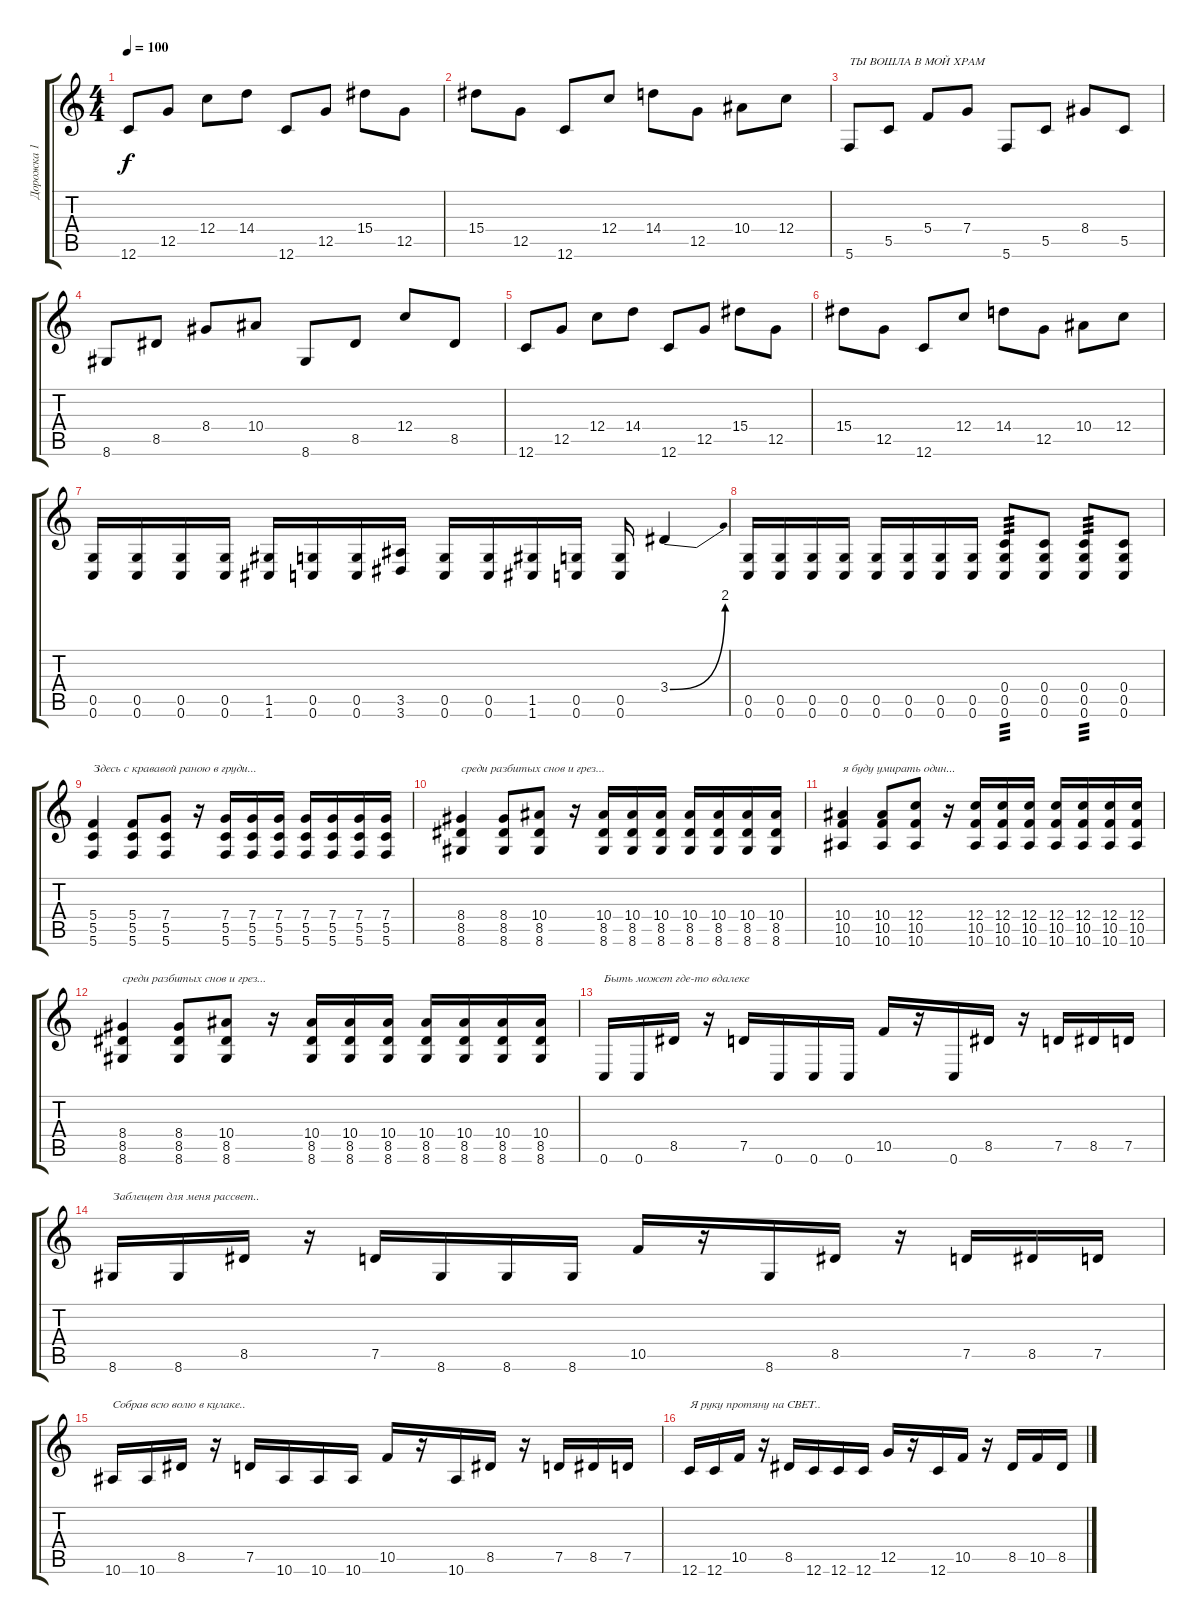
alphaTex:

\track ("Дорожка 1" "Дорожка 1") {instrument overdrivenguitar}
\staff {score tabs}
\tuning (D4 A3 F3 C3 G2 C2) {hide}
\ts (4 4)
\tempo 100
\clef g2
\ks c
12.6.8{dy f} 12.5.8 12.4.8 14.4.8 12.6.8 12.5.8 15.4.8 12.5.8 |
15.4.8 12.5.8 12.6.8 12.4.8 14.4.8 12.5.8 10.4.8 12.4.8 |
5.6.8{txt "ТЫ ВОШЛА В МОЙ ХРАМ"} 5.5.8 5.4.8 7.4.8 5.6.8 5.5.8 8.4.8 5.5.8 |
8.6.8 8.5.8 8.4.8 10.4.8 8.6.8 8.5.8 12.4.8 8.5.8 |
12.6.8 12.5.8 12.4.8 14.4.8 12.6.8 12.5.8 15.4.8 12.5.8 |
15.4.8 12.5.8 12.6.8 12.4.8 14.4.8 12.5.8 10.4.8 12.4.8 |
(0.5 0.6).16 (0.5 0.6).16 (0.5 0.6).16 (0.5 0.6).16 (1.5 1.6).16 (0.5 0.6).16 (0.5 0.6).16 (3.5 3.6).16 (0.5 0.6).16 (0.5 0.6).16 (1.5 1.6).16 (0.5 0.6).16 (0.5 0.6).16 3.4{be (bend 0 0 60 8)}.4 |
(0.5 0.6).16 (0.5 0.6).16 (0.5 0.6).16 (0.5 0.6).16 (0.5 0.6).16 (0.5 0.6).16 (0.5 0.6).16 (0.5 0.6).16 (0.4 0.5 0.6).8{tp 3} (0.4 0.5 0.6).8 (0.4 0.5 0.6).8{tp 3} (0.4 0.5 0.6).8 |
(5.4 5.5 5.6).4{txt "Здесь с крававой раною в груди..."} (5.4 5.5 5.6).8 (7.4 5.5 5.6).8 r.16 (7.4 5.5 5.6).16 (7.4 5.5 5.6).16 (7.4 5.5 5.6).16 (7.4 5.5 5.6).16 (7.4 5.5 5.6).16 (7.4 5.5 5.6).16 (7.4 5.5 5.6).16 |
(8.4 8.5 8.6).4{txt "среди разбитых снов и грез..."} (8.4 8.5 8.6).8 (10.4 8.5 8.6).8 r.16 (10.4 8.5 8.6).16 (10.4 8.5 8.6).16 (10.4 8.5 8.6).16 (10.4 8.5 8.6).16 (10.4 8.5 8.6).16 (10.4 8.5 8.6).16 (10.4 8.5 8.6).16 |
(10.4 10.5 10.6).4{txt "я буду умирать один..."} (10.4 10.5 10.6).8 (12.4 10.5 10.6).8 r.16 (12.4 10.5 10.6).16 (12.4 10.5 10.6).16 (12.4 10.5 10.6).16 (12.4 10.5 10.6).16 (12.4 10.5 10.6).16 (12.4 10.5 10.6).16 (12.4 10.5 10.6).16 |
(8.4 8.5 8.6).4{txt "среди разбитых снов и грез..."} (8.4 8.5 8.6).8 (10.4 8.5 8.6).8 r.16 (10.4 8.5 8.6).16 (10.4 8.5 8.6).16 (10.4 8.5 8.6).16 (10.4 8.5 8.6).16 (10.4 8.5 8.6).16 (10.4 8.5 8.6).16 (10.4 8.5 8.6).16 |
0.6.16{txt "Быть может где-то вдалеке"} 0.6.16 8.5.16 r.16 7.5.16 0.6.16 0.6.16 0.6.16 10.5.16 r.16 0.6.16 8.5.16 r.16 7.5.16 8.5.16 7.5.16 |
8.6.16{txt "Заблещет для меня рассвет.."} 8.6.16 8.5.16 r.16 7.5.16 8.6.16 8.6.16 8.6.16 10.5.16 r.16 8.6.16 8.5.16 r.16 7.5.16 8.5.16 7.5.16 |
10.6.16{txt "Собрав всю волю в кулаке.."} 10.6.16 8.5.16 r.16 7.5.16 10.6.16 10.6.16 10.6.16 10.5.16 r.16 10.6.16 8.5.16 r.16 7.5.16 8.5.16 7.5.16 |
12.6.16{txt "Я руку протяну на СВЕТ.."} 12.6.16 10.5.16 r.16 8.5.16 12.6.16 12.6.16 12.6.16 12.5.16 r.16 12.6.16 10.5.16 r.16 8.5.16 10.5.16 8.5.16
